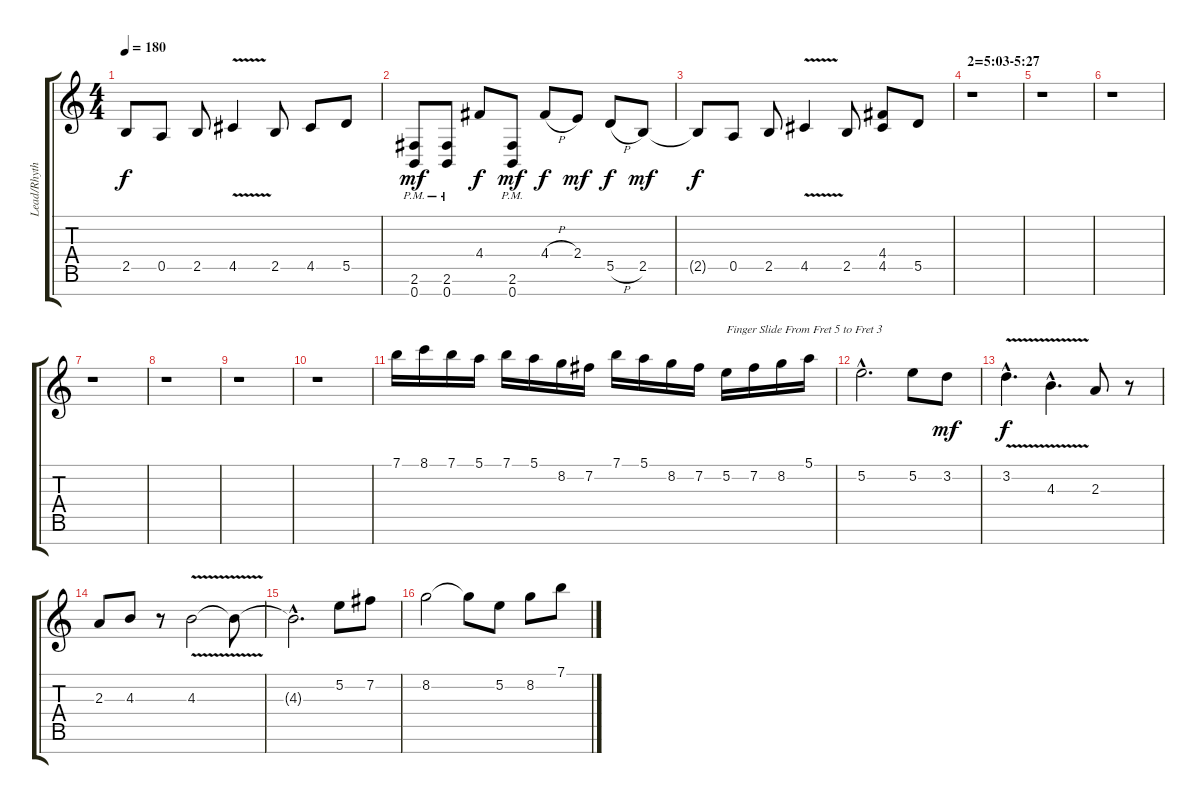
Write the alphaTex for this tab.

\track ("Lead/Rhythm" "Lead/Rhyth") {instrument distortionguitar}
\staff {score tabs}
\tuning (E4 B3 G3 D3 A2 E2 B1) {hide}
\ts (4 4)
\tempo 180
\clef g2
\ks c
2.5{t}.8{dy f} 0.5.8 2.5.8 4.5{v}.4 2.5.8 4.5.8 5.5.8 |
(2.6{pm} 0.7{pm}).8{dy mf} (2.6{pm} 0.7{pm}).8 4.4.8{dy f} (2.6{pm} 0.7{pm}).8{dy mf} 4.4{h}.8{dy f} 2.4.8{dy mf} 5.5{h}.8{dy f} 2.5.8{dy mf} |
2.5{t}.8{dy f} 0.5.8 2.5.8 4.5{v}.4 2.5.8 (4.4 4.5).8 5.5.8 |
\section ("" "2=5:03-5:27")
r.1 |
r.1 |
r.1 |
r.1 |
r.1 |
r.1 |
r.1 |
7.1.16 8.1.16 7.1.16 5.1.16 7.1.16 5.1.16 8.2.16 7.2.16 7.1.16 5.1.16 8.2.16 7.2.16 5.2.16{txt "Finger Slide From Fret 5 to Fret 3"} 7.2.16 8.2.16 5.1.16 |
5.2{hac}.2{d} 5.2.8 3.2.8{dy mf} |
3.2{v hac}.4{d dy f} 4.3{v hac}.4{d} 2.3.8 r.8 |
2.3.8 4.3.8 r.8 4.3{v}.2 4.3{t}.8 |
4.3{hac t}.2{d} 5.2.8 7.2.8 |
8.2.2 8.2{t}.8 5.2.8 8.2.8 7.1.8
